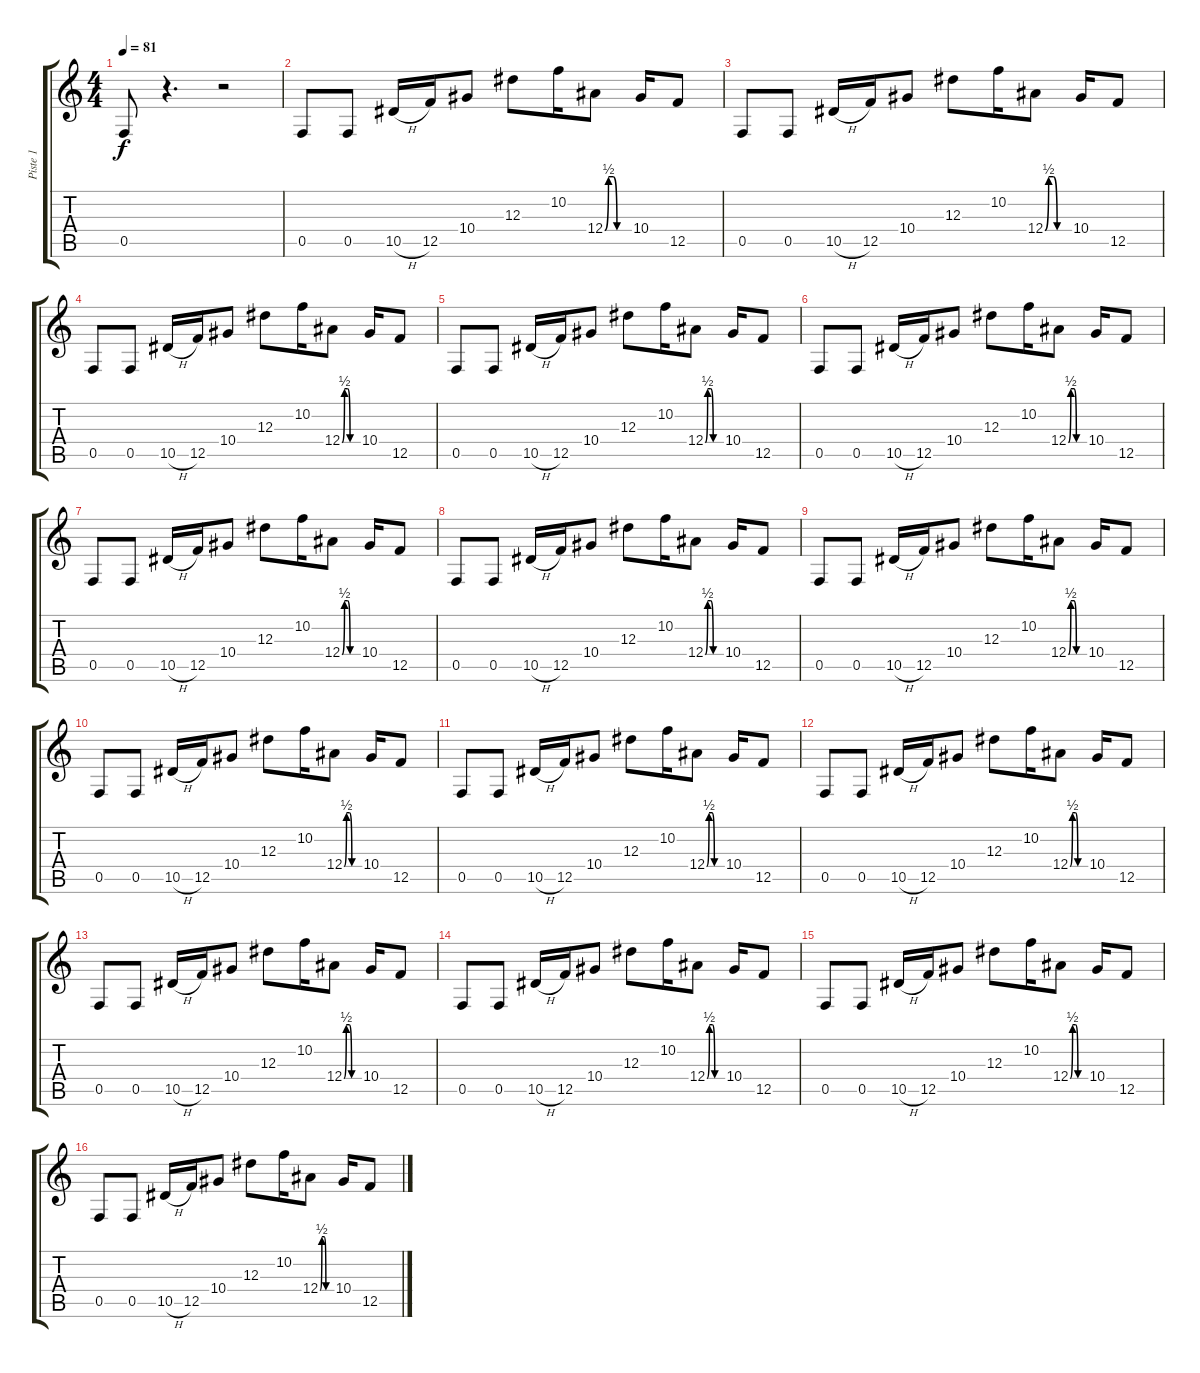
\track ("Piste 1" "Piste 1") {instrument distortionguitar}
\staff {score tabs}
\tuning (C4 G3 Eb3 Bb2 F2 C2) {hide}
\ts (4 4)
\tempo 81
\clef g2
\ks c
0.5.8{dy f volume 6 balance 12} r.4{d} r.2 |
0.5.8 0.5.8 10.5{h}.16 12.5.16 10.4.8 12.3.8 10.2.16 12.4{be (custom 0 0 9 2 21 2 30 0 60 0)}.8 10.4.16 12.5.8 |
0.5.8 0.5.8 10.5{h}.16 12.5.16 10.4.8 12.3.8 10.2.16 12.4{be (custom 0 0 9 2 21 2 30 0 60 0)}.8 10.4.16 12.5.8 |
0.5.8 0.5.8 10.5{h}.16 12.5.16 10.4.8 12.3.8 10.2.16 12.4{be (custom 0 0 9 2 21 2 30 0 60 0)}.8 10.4.16 12.5.8 |
0.5.8 0.5.8 10.5{h}.16 12.5.16 10.4.8 12.3.8 10.2.16 12.4{be (custom 0 0 9 2 21 2 30 0 60 0)}.8 10.4.16 12.5.8 |
0.5.8 0.5.8 10.5{h}.16 12.5.16 10.4.8 12.3.8 10.2.16 12.4{be (custom 0 0 9 2 21 2 30 0 60 0)}.8 10.4.16 12.5.8 |
0.5.8 0.5.8 10.5{h}.16 12.5.16 10.4.8 12.3.8 10.2.16 12.4{be (custom 0 0 9 2 21 2 30 0 60 0)}.8 10.4.16 12.5.8 |
0.5.8 0.5.8 10.5{h}.16 12.5.16 10.4.8 12.3.8 10.2.16 12.4{be (custom 0 0 9 2 21 2 30 0 60 0)}.8 10.4.16 12.5.8 |
0.5.8 0.5.8 10.5{h}.16 12.5.16 10.4.8 12.3.8 10.2.16 12.4{be (custom 0 0 9 2 21 2 30 0 60 0)}.8 10.4.16 12.5.8 |
0.5.8 0.5.8 10.5{h}.16 12.5.16 10.4.8 12.3.8 10.2.16 12.4{be (custom 0 0 9 2 21 2 30 0 60 0)}.8 10.4.16 12.5.8 |
0.5.8 0.5.8 10.5{h}.16 12.5.16 10.4.8 12.3.8 10.2.16 12.4{be (custom 0 0 9 2 21 2 30 0 60 0)}.8 10.4.16 12.5.8 |
0.5.8 0.5.8 10.5{h}.16 12.5.16 10.4.8 12.3.8 10.2.16 12.4{be (custom 0 0 9 2 21 2 30 0 60 0)}.8 10.4.16 12.5.8 |
0.5.8 0.5.8 10.5{h}.16 12.5.16 10.4.8 12.3.8 10.2.16 12.4{be (custom 0 0 9 2 21 2 30 0 60 0)}.8 10.4.16 12.5.8 |
0.5.8 0.5.8 10.5{h}.16 12.5.16 10.4.8 12.3.8 10.2.16 12.4{be (custom 0 0 9 2 21 2 30 0 60 0)}.8 10.4.16 12.5.8 |
0.5.8 0.5.8 10.5{h}.16 12.5.16 10.4.8 12.3.8 10.2.16 12.4{be (custom 0 0 9 2 21 2 30 0 60 0)}.8 10.4.16 12.5.8 |
0.5.8 0.5.8 10.5{h}.16 12.5.16 10.4.8 12.3.8 10.2.16 12.4{be (custom 0 0 9 2 21 2 30 0 60 0)}.8 10.4.16 12.5.8
